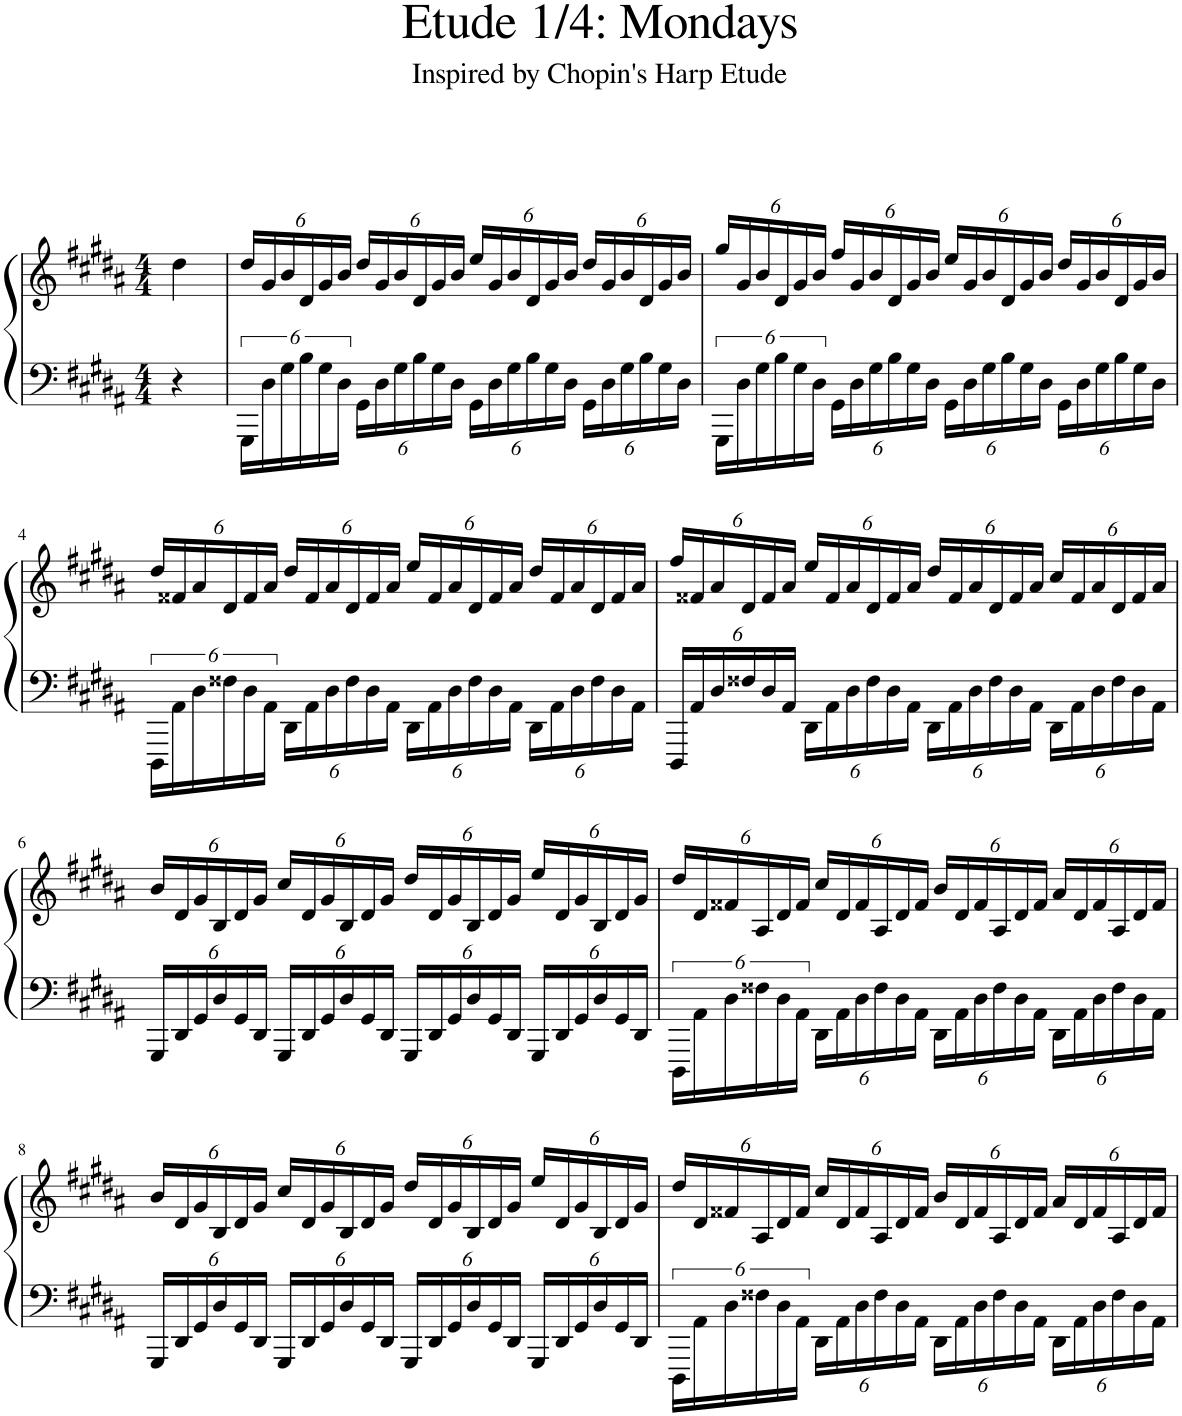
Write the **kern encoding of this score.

**kern	**kern
*part1	*part1
*staff2	*staff1
*I"Piano	*
*I'Pno.	*
*clefF4	*clefG2
*k[f#c#g#d#a#]	*k[f#c#g#d#a#]
*M4/4	*M4/4
=1	=1
4r	4dd#\
=2	=2
*	*Xbrackettup
24GGG#\LL	24dd#/LL
24D#\	24g#/
24G#\	24b/
24B\	24d#/
24G#\	24g#/
24D#\JJ	24b/JJ
*Xbrackettup	*
24GG#\LL	24dd#/LL
24D#\	24g#/
24G#\	24b/
24B\	24d#/
24G#\	24g#/
24D#\JJ	24b/JJ
24GG#\LL	24ee/LL
24D#\	24g#/
24G#\	24b/
24B\	24d#/
24G#\	24g#/
24D#\JJ	24b/JJ
24GG#\LL	24dd#/LL
24D#\	24g#/
24G#\	24b/
24B\	24d#/
24G#\	24g#/
24D#\JJ	24b/JJ
=3	=3
*brackettup	*
24GGG#\LL	24gg#/LL
24D#\	24g#/
24G#\	24b/
24B\	24d#/
24G#\	24g#/
24D#\JJ	24b/JJ
*Xbrackettup	*
24GG#\LL	24ff#/LL
24D#\	24g#/
24G#\	24b/
24B\	24d#/
24G#\	24g#/
24D#\JJ	24b/JJ
24GG#\LL	24ee/LL
24D#\	24g#/
24G#\	24b/
24B\	24d#/
24G#\	24g#/
24D#\JJ	24b/JJ
24GG#\LL	24dd#/LL
24D#\	24g#/
24G#\	24b/
24B\	24d#/
24G#\	24g#/
24D#\JJ	24b/JJ
!!LO:LB:g=z
=4	=4
*brackettup	*
24DDD#\LL	24dd#/LL
24AA#\	24f##X/
24D#\	24a#/
24F##X\	24d#/
24D#\	24f##/
24AA#\JJ	24a#/JJ
*Xbrackettup	*
24DD#\LL	24dd#/LL
24AA#\	24f##/
24D#\	24a#/
24F##\	24d#/
24D#\	24f##/
24AA#\JJ	24a#/JJ
24DD#\LL	24ee/LL
24AA#\	24f##/
24D#\	24a#/
24F##\	24d#/
24D#\	24f##/
24AA#\JJ	24a#/JJ
24DD#\LL	24dd#/LL
24AA#\	24f##/
24D#\	24a#/
24F##\	24d#/
24D#\	24f##/
24AA#\JJ	24a#/JJ
=5	=5
24DDD#/LL	24ff#/LL
24AA#/	24f##X/
24D#/	24a#/
24F##X/	24d#/
24D#/	24f##/
24AA#/JJ	24a#/JJ
24DD#\LL	24ee/LL
24AA#\	24f##/
24D#\	24a#/
24F##\	24d#/
24D#\	24f##/
24AA#\JJ	24a#/JJ
24DD#\LL	24dd#/LL
24AA#\	24f##/
24D#\	24a#/
24F##\	24d#/
24D#\	24f##/
24AA#\JJ	24a#/JJ
24DD#\LL	24cc#/LL
24AA#\	24f##/
24D#\	24a#/
24F##\	24d#/
24D#\	24f##/
24AA#\JJ	24a#/JJ
!!LO:LB:g=z
=6	=6
24GGG#/LL	24b/LL
24DD#/	24d#/
24GG#/	24g#/
24D#/	24B/
24GG#/	24d#/
24DD#/JJ	24g#/JJ
24GGG#/LL	24cc#/LL
24DD#/	24d#/
24GG#/	24g#/
24D#/	24B/
24GG#/	24d#/
24DD#/JJ	24g#/JJ
24GGG#/LL	24dd#/LL
24DD#/	24d#/
24GG#/	24g#/
24D#/	24B/
24GG#/	24d#/
24DD#/JJ	24g#/JJ
24GGG#/LL	24ee/LL
24DD#/	24d#/
24GG#/	24g#/
24D#/	24B/
24GG#/	24d#/
24DD#/JJ	24g#/JJ
=7	=7
*brackettup	*
24DDD#\LL	24dd#/LL
24AA#\	24d#/
24D#\	24f##X/
24F##X\	24A#/
24D#\	24d#/
24AA#\JJ	24f##/JJ
*Xbrackettup	*
24DD#\LL	24cc#/LL
24AA#\	24d#/
24D#\	24f##/
24F##\	24A#/
24D#\	24d#/
24AA#\JJ	24f##/JJ
24DD#\LL	24b/LL
24AA#\	24d#/
24D#\	24f##/
24F##\	24A#/
24D#\	24d#/
24AA#\JJ	24f##/JJ
24DD#\LL	24a#/LL
24AA#\	24d#/
24D#\	24f##/
24F##\	24A#/
24D#\	24d#/
24AA#\JJ	24f##/JJ
!!LO:LB:g=z
=8	=8
24GGG#/LL	24b/LL
24DD#/	24d#/
24GG#/	24g#/
24D#/	24B/
24GG#/	24d#/
24DD#/JJ	24g#/JJ
24GGG#/LL	24cc#/LL
24DD#/	24d#/
24GG#/	24g#/
24D#/	24B/
24GG#/	24d#/
24DD#/JJ	24g#/JJ
24GGG#/LL	24dd#/LL
24DD#/	24d#/
24GG#/	24g#/
24D#/	24B/
24GG#/	24d#/
24DD#/JJ	24g#/JJ
24GGG#/LL	24ee/LL
24DD#/	24d#/
24GG#/	24g#/
24D#/	24B/
24GG#/	24d#/
24DD#/JJ	24g#/JJ
=9	=9
*brackettup	*
24DDD#\LL	24dd#/LL
24AA#\	24d#/
24D#\	24f##X/
24F##X\	24A#/
24D#\	24d#/
24AA#\JJ	24f##/JJ
*Xbrackettup	*
24DD#\LL	24cc#/LL
24AA#\	24d#/
24D#\	24f##/
24F##\	24A#/
24D#\	24d#/
24AA#\JJ	24f##/JJ
24DD#\LL	24b/LL
24AA#\	24d#/
24D#\	24f##/
24F##\	24A#/
24D#\	24d#/
24AA#\JJ	24f##/JJ
24DD#\LL	24a#/LL
24AA#\	24d#/
24D#\	24f##/
24F##\	24A#/
24D#\	24d#/
24AA#\JJ	24f##/JJ
=	=
*-	*-
